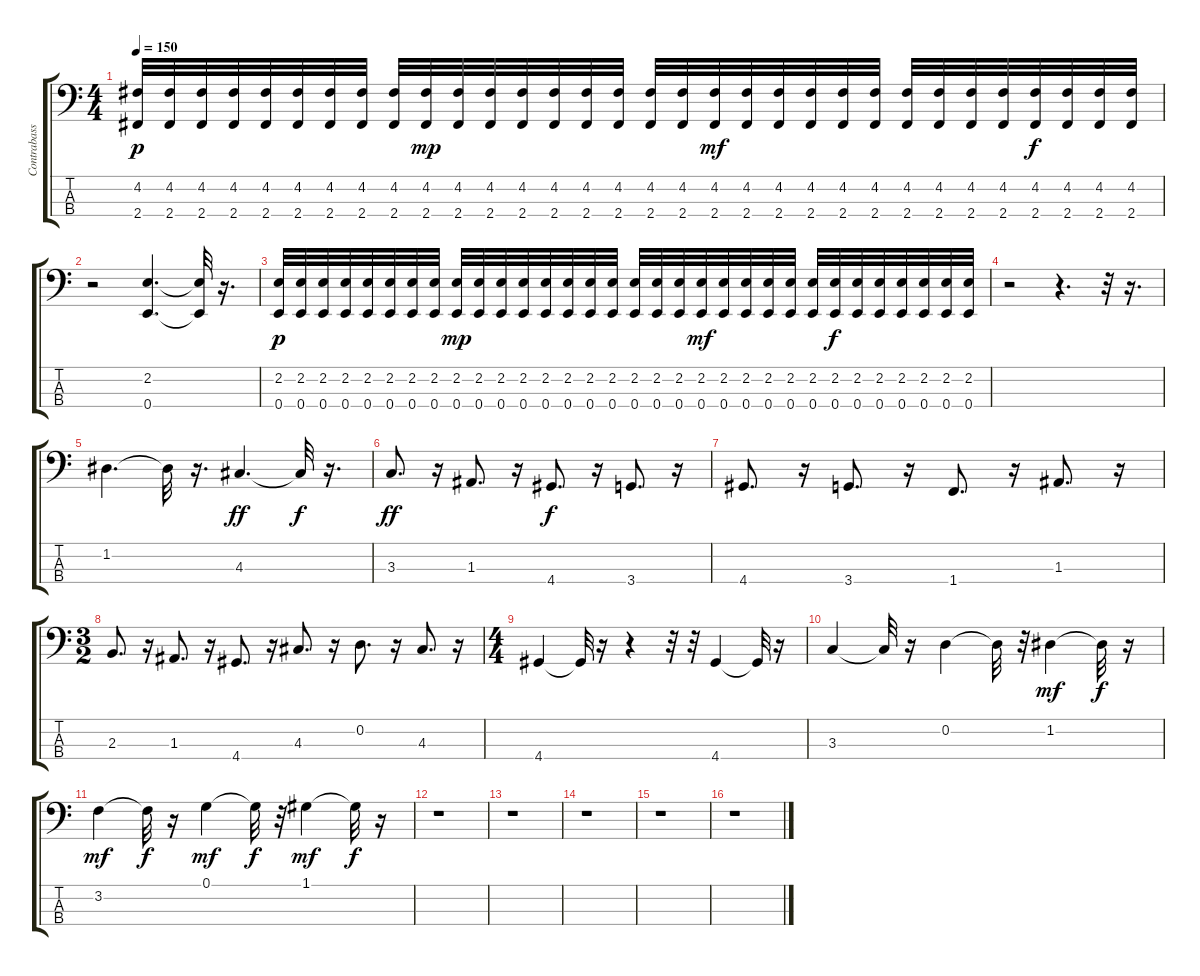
\track ("Contrabass" "Contrabass") {instrument electricbassfinger}
\staff {score tabs}
\tuning (G2 D2 A1 E1) {hide}
\ts (4 4)
\tempo 150
\clef f4
\ks c
(4.2 2.4).32{dy p} (4.2 2.4).32 (4.2 2.4).32 (4.2 2.4).32 (4.2 2.4).32 (4.2 2.4).32 (4.2 2.4).32 (4.2 2.4).32 (4.2 2.4).32 (4.2 2.4).32{dy mp} (4.2 2.4).32 (4.2 2.4).32 (4.2 2.4).32 (4.2 2.4).32 (4.2 2.4).32 (4.2 2.4).32 (4.2 2.4).32 (4.2 2.4).32 (4.2 2.4).32{dy mf} (4.2 2.4).32 (4.2 2.4).32 (4.2 2.4).32 (4.2 2.4).32 (4.2 2.4).32 (4.2 2.4).32 (4.2 2.4).32 (4.2 2.4).32 (4.2 2.4).32 (4.2 2.4).32{dy f} (4.2 2.4).32 (4.2 2.4).32 (4.2 2.4).32 |
r.2 (2.2 0.4).4{d} (2.2{t} 0.4{t}).32 r.16{d} |
(2.2 0.4).32{dy p} (2.2 0.4).32 (2.2 0.4).32 (2.2 0.4).32 (2.2 0.4).32 (2.2 0.4).32 (2.2 0.4).32 (2.2 0.4).32 (2.2 0.4).32{dy mp} (2.2 0.4).32 (2.2 0.4).32 (2.2 0.4).32 (2.2 0.4).32 (2.2 0.4).32 (2.2 0.4).32 (2.2 0.4).32 (2.2 0.4).32 (2.2 0.4).32 (2.2 0.4).32 (2.2 0.4).32{dy mf} (2.2 0.4).32 (2.2 0.4).32 (2.2 0.4).32 (2.2 0.4).32 (2.2 0.4).32 (2.2 0.4).32{dy f} (2.2 0.4).32 (2.2 0.4).32 (2.2 0.4).32 (2.2 0.4).32 (2.2 0.4).32 (2.2 0.4).32 |
r.2 r.4{d} r.32 r.16{d} |
1.2.4{d} 1.2{t}.32 r.16{d} 4.3.4{d dy ff} 4.3{t}.32{dy f} r.16{d} |
3.3.8{d dy ff} r.16 1.3.8{d} r.16 4.4.8{d dy f} r.16 3.4.8{d} r.16 |
4.4.8{d} r.16 3.4.8{d} r.16 1.4.8{d} r.16 1.3.8{d} r.16 |
\ts (3 2)
2.3.8{d} r.16 1.3.8{d} r.16 4.4.8{d} r.16 4.3.8{d} r.16 0.2.8{d} r.16 4.3.8{d} r.16 |
\ts (4 4)
4.4.4 4.4{t}.32 r.16 r.4 r.32 r.32 4.4.4 4.4{t}.32 r.16 |
3.3.4 3.3{t}.32 r.16 0.2.4 0.2{t}.32 r.32 1.2.4{dy mf} 1.2{t}.32{dy f} r.16 |
3.2.4{dy mf} 3.2{t}.32{dy f} r.16 0.1.4{dy mf} 0.1{t}.32{dy f} r.32 1.1.4{dy mf} 1.1{t}.32{dy f} r.16 |
r.1 |
r.1 |
r.1 |
r.1 |
r.1
